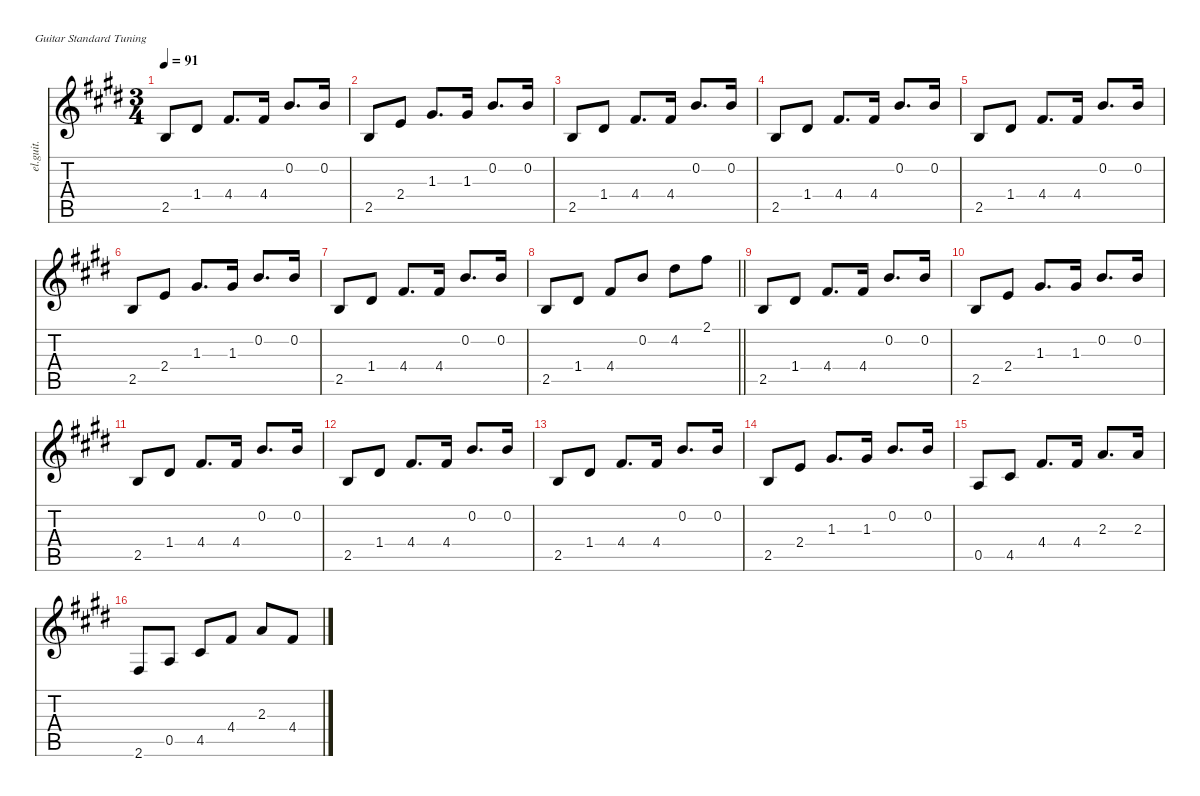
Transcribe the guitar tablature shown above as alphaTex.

\defaultSystemsLayout 4
\hideDynamics
\bracketExtendMode nobrackets
\track ("Clean Guitar" "el.guit.") {instrument electricguitarclean}
\staff {score tabs}
\tuning (E4 B3 G3 D3 A2 E2)
\ts (3 4)
\tempo 91
\clef g2
\ks e
2.5{acc forcenatural}.8{dy mf beam Up} 1.4{acc #}.8{beam Up} 4.4{acc #}.8{d beam Up} 4.4{acc #}.16{beam Up} 0.2{acc forcenatural}.8{d beam Up} 0.2{acc forcenatural}.16{beam Up} |
2.5{acc forcenatural}.8{beam Up} 2.4{acc forcenatural}.8{beam Up} 1.3{acc #}.8{d beam Up} 1.3{acc #}.16{beam Up} 0.2{acc forcenatural}.8{d beam Up} 0.2{acc forcenatural}.16{beam Up} |
2.5{acc forcenatural}.8{beam Up} 1.4{acc #}.8{beam Up} 4.4{acc #}.8{d beam Up} 4.4{acc #}.16{beam Up} 0.2{acc forcenatural}.8{d beam Up} 0.2{acc forcenatural}.16{beam Up} |
2.5{acc forcenatural}.8{beam Up} 1.4{acc #}.8{beam Up} 4.4{acc #}.8{d beam Up} 4.4{acc #}.16{beam Up} 0.2{acc forcenatural}.8{d beam Up} 0.2{acc forcenatural}.16{beam Up} |
2.5{acc forcenatural}.8{beam Up} 1.4{acc #}.8{beam Up} 4.4{acc #}.8{d beam Up} 4.4{acc #}.16{beam Up} 0.2{acc forcenatural}.8{d beam Up} 0.2{acc forcenatural}.16{beam Up} |
2.5{acc forcenatural}.8{beam Up} 2.4{acc forcenatural}.8{beam Up} 1.3{acc #}.8{d beam Up} 1.3{acc #}.16{beam Up} 0.2{acc forcenatural}.8{d beam Up} 0.2{acc forcenatural}.16{beam Up} |
2.5{acc forcenatural}.8{beam Up} 1.4{acc #}.8{beam Up} 4.4{acc #}.8{d beam Up} 4.4{acc #}.16{beam Up} 0.2{acc forcenatural}.8{d beam Up} 0.2{acc forcenatural}.16{beam Up} |
\barLineRight lightlight
2.5{acc forcenatural}.8{beam Up} 1.4{acc #}.8{beam Up} 4.4{acc #}.8{beam Up} 0.2{acc forcenatural}.8{beam Up} 4.2{acc #}.8{beam Down} 2.1{acc #}.8{beam Down} |
2.5{acc forcenatural}.8{beam Up} 1.4{acc #}.8{beam Up} 4.4{acc #}.8{d beam Up} 4.4{acc #}.16{beam Up} 0.2{acc forcenatural}.8{d beam Up} 0.2{acc forcenatural}.16{beam Up} |
2.5{acc forcenatural}.8{beam Up} 2.4{acc forcenatural}.8{beam Up} 1.3{acc #}.8{d beam Up} 1.3{acc #}.16{beam Up} 0.2{acc forcenatural}.8{d beam Up} 0.2{acc forcenatural}.16{beam Up} |
2.5{acc forcenatural}.8{beam Up} 1.4{acc #}.8{beam Up} 4.4{acc #}.8{d beam Up} 4.4{acc #}.16{beam Up} 0.2{acc forcenatural}.8{d beam Up} 0.2{acc forcenatural}.16{beam Up} |
2.5{acc forcenatural}.8{beam Up} 1.4{acc #}.8{beam Up} 4.4{acc #}.8{d beam Up} 4.4{acc #}.16{beam Up} 0.2{acc forcenatural}.8{d beam Up} 0.2{acc forcenatural}.16{beam Up} |
2.5{acc forcenatural}.8{beam Up} 1.4{acc #}.8{beam Up} 4.4{acc #}.8{d beam Up} 4.4{acc #}.16{beam Up} 0.2{acc forcenatural}.8{d beam Up} 0.2{acc forcenatural}.16{beam Up} |
2.5{acc forcenatural}.8{beam Up} 2.4{acc forcenatural}.8{beam Up} 1.3{acc #}.8{d beam Up} 1.3{acc #}.16{beam Up} 0.2{acc forcenatural}.8{d beam Up} 0.2{acc forcenatural}.16{beam Up} |
0.5{acc forcenatural}.8{beam Up} 4.5{acc #}.8{beam Up} 4.4{acc #}.8{d beam Up} 4.4{acc #}.16{beam Up} 2.3{acc forcenatural}.8{d beam Up} 2.3{acc forcenatural}.16{beam Up} |
2.6{acc #}.8{beam Up} 0.5{acc forcenatural}.8{beam Up} 4.5{acc #}.8{beam Up} 4.4{acc #}.8{beam Up} 2.3{acc forcenatural}.8{beam Up} 4.4{acc #}.8{beam Up}
